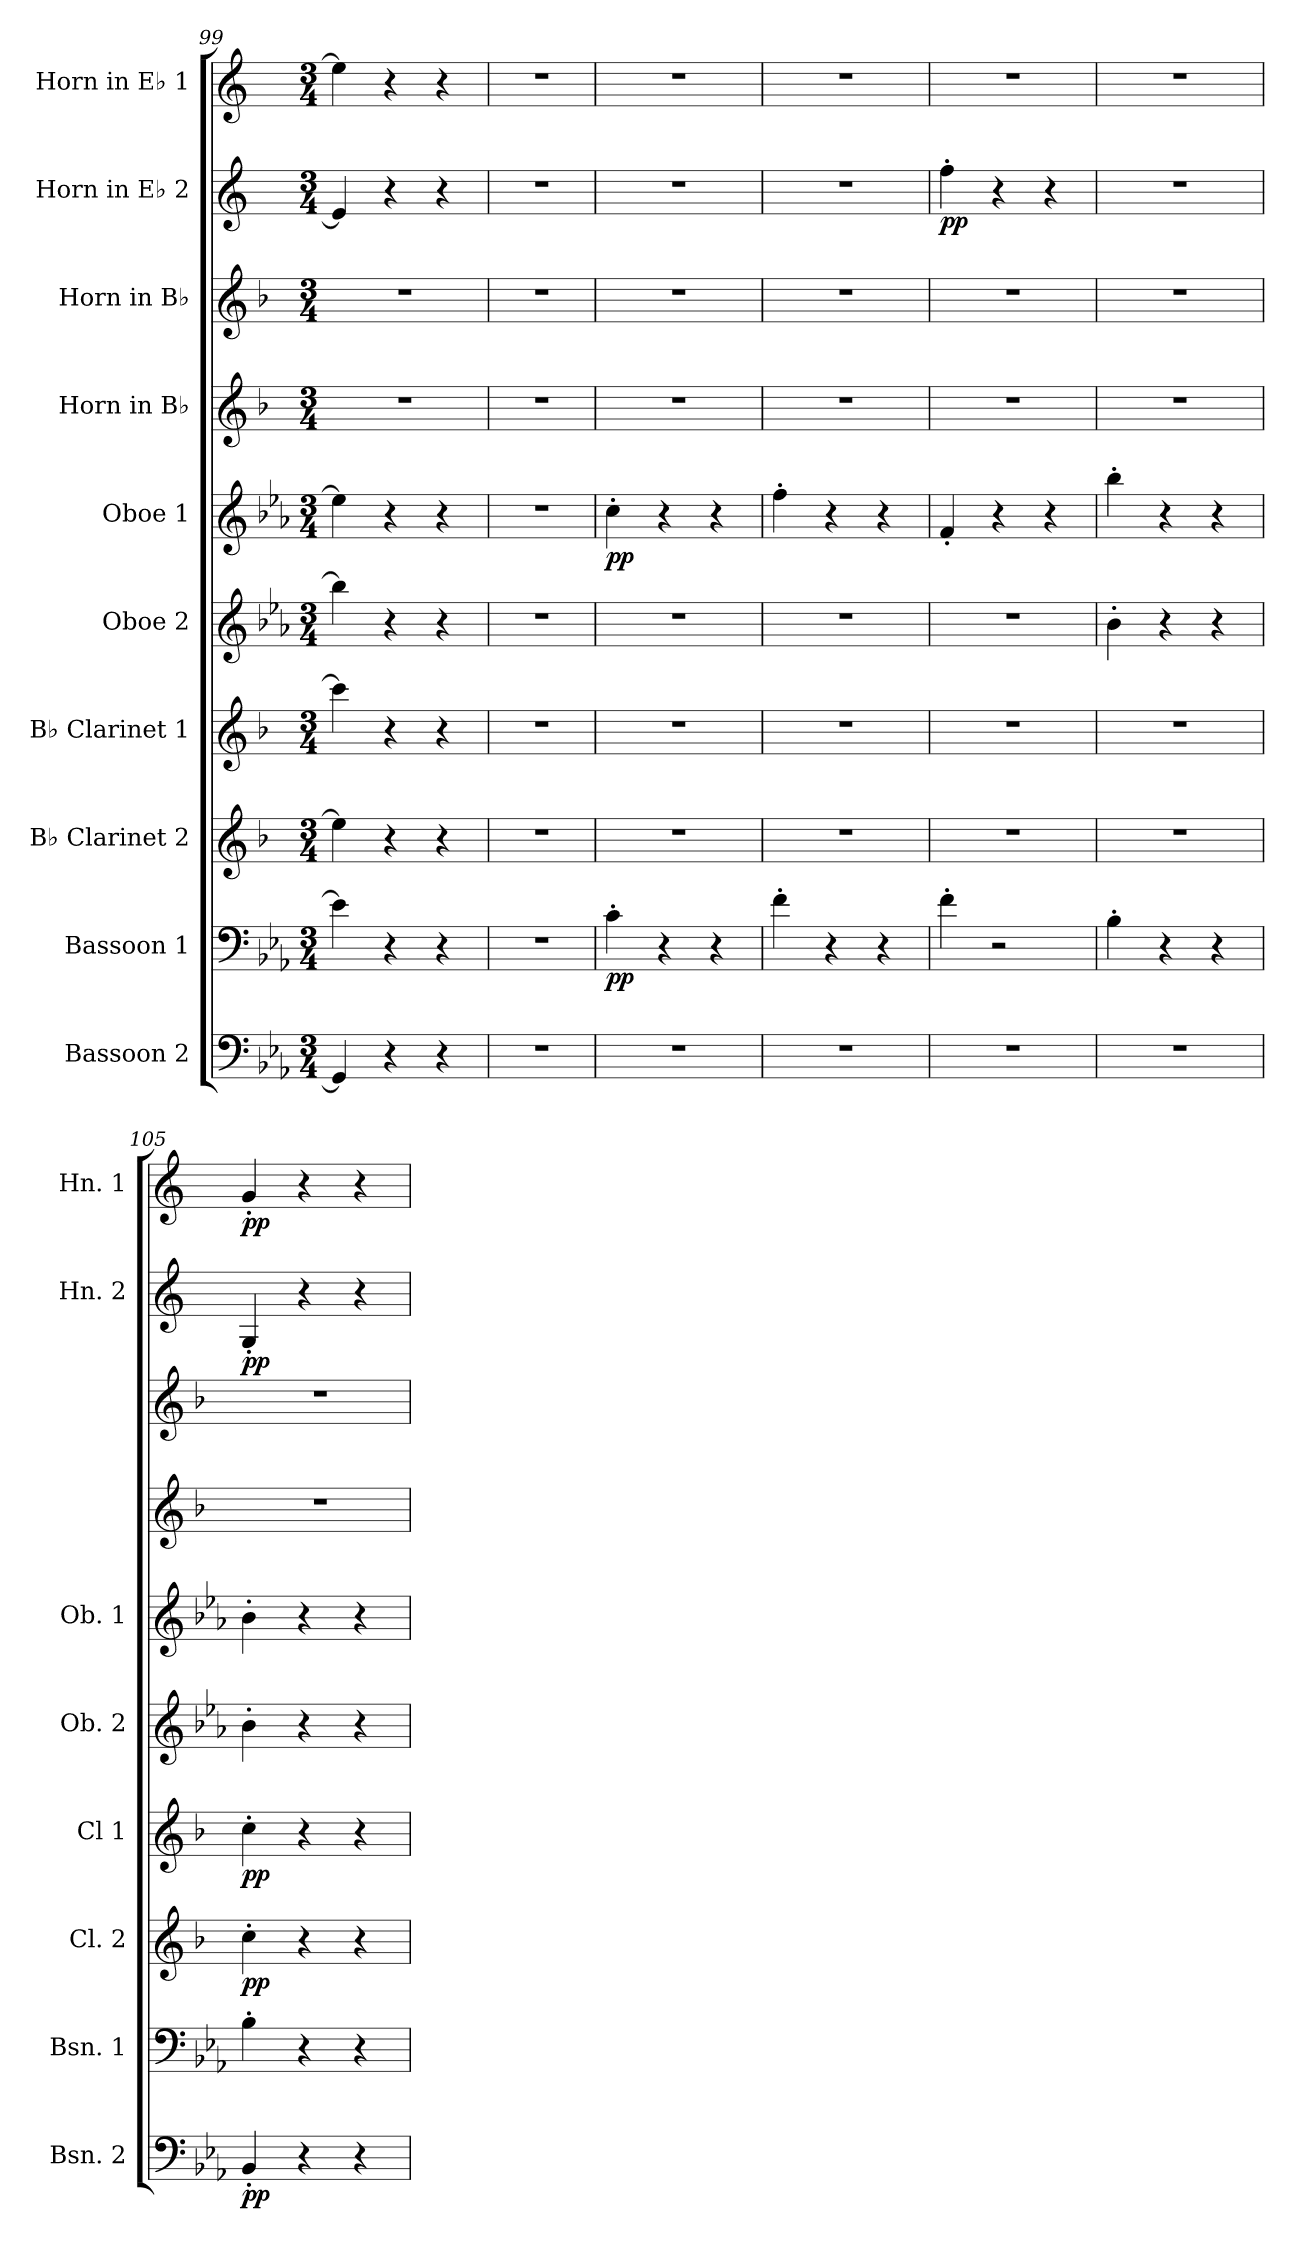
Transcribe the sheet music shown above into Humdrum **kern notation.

**kern	**dynam	**kern	**dynam	**kern	**dynam	**kern	**dynam	**kern	**kern	**dynam	**kern	**kern	**kern	**dynam	**kern	**dynam
*part10	*part10	*part9	*part9	*part8	*part8	*part7	*part7	*part6	*part5	*part5	*part4	*part3	*part2	*part2	*part1	*part1
*staff10	*staff10	*staff9	*staff9	*staff8	*staff8	*staff7	*staff7	*staff6	*staff5	*staff5	*staff4	*staff3	*staff2	*staff2	*staff1	*staff1
*I"Bassoon 2	*	*I"Bassoon 1	*	*I"B♭ Clarinet 2	*	*I"B♭ Clarinet 1	*	*I"Oboe 2	*I"Oboe 1	*	*I"Horn in B♭	*I"Horn in B♭	*I"Horn in E♭ 2	*	*I"Horn in E♭ 1	*
*I'Bsn. 2	*	*I'Bsn. 1	*	*I'Cl. 2	*	*I'Cl 1	*	*I'Ob. 2	*I'Ob. 1	*	*	*	*I'Hn. 2	*	*I'Hn. 1	*
*clefF4	*	*clefF4	*	*clefG2	*	*clefG2	*	*clefG2	*clefG2	*	*clefG2	*clefG2	*clefG2	*	*clefG2	*
*	*	*	*	*ITrd1c2	*	*ITrd1c2	*	*	*	*	*ITrd1c2	*ITrd1c2	*ITrd5c9	*	*ITrd5c9	*
*k[b-e-a-]	*	*k[b-e-a-]	*	*k[b-e-a-]	*	*k[b-e-a-]	*	*k[b-e-a-]	*k[b-e-a-]	*	*k[b-e-a-]	*k[b-e-a-]	*k[b-e-a-]	*	*k[b-e-a-]	*
*M3/4	*	*M3/4	*	*M3/4	*	*M3/4	*	*M3/4	*M3/4	*	*M3/4	*M3/4	*M3/4	*	*M3/4	*
=99	=99	=99	=99	=99	=99	=99	=99	=99	=99	=99	=99	=99	=99	=99	=99	=99
4GG/]	.	4e\]	.	4dd-\]	.	4bb-\]	.	4bb-\]	4ee\]	.	2.r	2.r	4G/]	.	4g\]	.
4r	.	4r	.	4r	.	4r	.	4r	4r	.	.	.	4r	.	4r	.
4r	.	4r	.	4r	.	4r	.	4r	4r	.	.	.	4r	.	4r	.
=100	=100	=100	=100	=100	=100	=100	=100	=100	=100	=100	=100	=100	=100	=100	=100	=100
2.r	.	2.r	.	2.r	.	2.r	.	2.r	2.r	.	2.r	2.r	2.r	.	2.r	.
!!LO:PB:g=z
=101	=101	=101	=101	=101	=101	=101	=101	=101	=101	=101	=101	=101	=101	=101	=101	=101
!	!	!	!LO:DY:b	!	!	!	!	!	!	!LO:DY:b	!	!	!	!	!	!
2.r	.	4c'\	pp	2.r	.	2.r	.	2.r	4cc'\	pp	2.r	2.r	2.r	.	2.r	.
.	.	4r	.	.	.	.	.	.	4r	.	.	.	.	.	.	.
.	.	4r	.	.	.	.	.	.	4r	.	.	.	.	.	.	.
=102	=102	=102	=102	=102	=102	=102	=102	=102	=102	=102	=102	=102	=102	=102	=102	=102
2.r	.	4f'\	.	2.r	.	2.r	.	2.r	4ff'\	.	2.r	2.r	2.r	.	2.r	.
.	.	4r	.	.	.	.	.	.	4r	.	.	.	.	.	.	.
.	.	4r	.	.	.	.	.	.	4r	.	.	.	.	.	.	.
=103	=103	=103	=103	=103	=103	=103	=103	=103	=103	=103	=103	=103	=103	=103	=103	=103
!	!	!	!	!	!	!	!	!	!	!	!	!	!	!LO:DY:b	!	!
2.r	.	4f'\	.	2.r	.	2.r	.	2.r	4f'/	.	2.r	2.r	4a-'\	pp	2.r	.
.	.	2r	.	.	.	.	.	.	4r	.	.	.	4r	.	.	.
.	.	.	.	.	.	.	.	.	4r	.	.	.	4r	.	.	.
=104	=104	=104	=104	=104	=104	=104	=104	=104	=104	=104	=104	=104	=104	=104	=104	=104
2.r	.	4B-'\	.	2.r	.	2.r	.	4b-'\	4bb-'\	.	2.r	2.r	2.r	.	2.r	.
.	.	4r	.	.	.	.	.	4r	4r	.	.	.	.	.	.	.
.	.	4r	.	.	.	.	.	4r	4r	.	.	.	.	.	.	.
=105	=105	=105	=105	=105	=105	=105	=105	=105	=105	=105	=105	=105	=105	=105	=105	=105
!	!LO:DY:b	!	!	!	!LO:DY:b	!	!LO:DY:b	!	!	!	!	!	!	!LO:DY:b	!	!LO:DY:b
4BB-'/	pp	4B-'\	.	4b-'\	pp	4b-'\	pp	4b-'\	4b-'\	.	2.r	2.r	4BB-'/	pp	4B-'/	pp
4r	.	4r	.	4r	.	4r	.	4r	4r	.	.	.	4r	.	4r	.
4r	.	4r	.	4r	.	4r	.	4r	4r	.	.	.	4r	.	4r	.
=	=	=	=	=	=	=	=	=	=	=	=	=	=	=	=	=
*-	*-	*-	*-	*-	*-	*-	*-	*-	*-	*-	*-	*-	*-	*-	*-	*-
